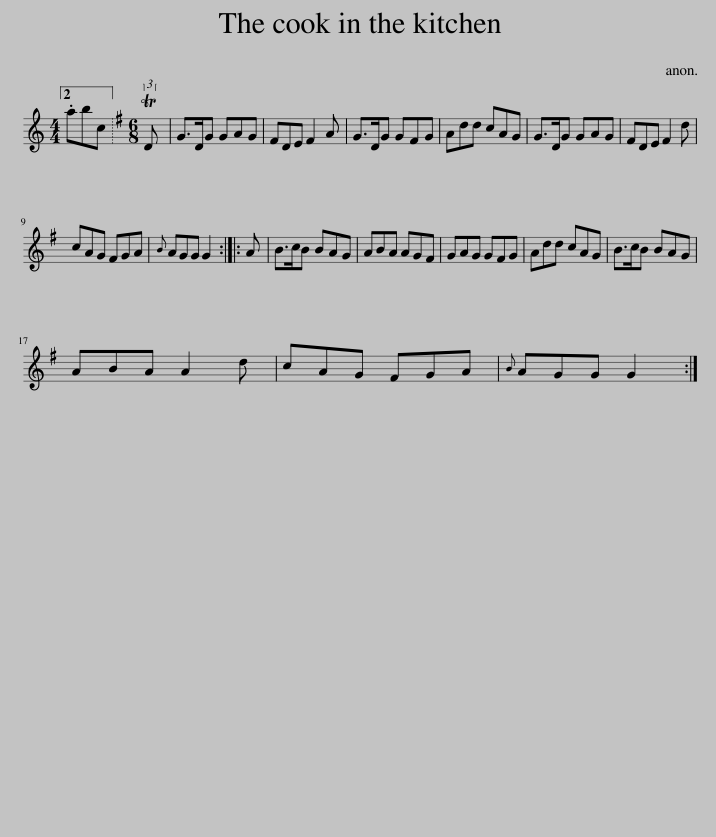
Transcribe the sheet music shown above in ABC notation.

X:1
L:1/8
M:4/4
I:linebreak $
K:C
V:1 treble
V:1
 .abc ||[K:G][M:6/8] (3:2:1TD x/12 | G>DG GAG | FDE F2 A | G>DG GFG | %5
 Add cAG | G>DG GAG | FDE F2 d |$ cAG FGA |{B} AGG G2 :: %10
 A | B>cB BAG | ABA AGF | GAG GFG | Add cAG | %15
 B>cB BAG |$ ABA A2 d | cAG FGA |{B} AGG G2 :| %19
